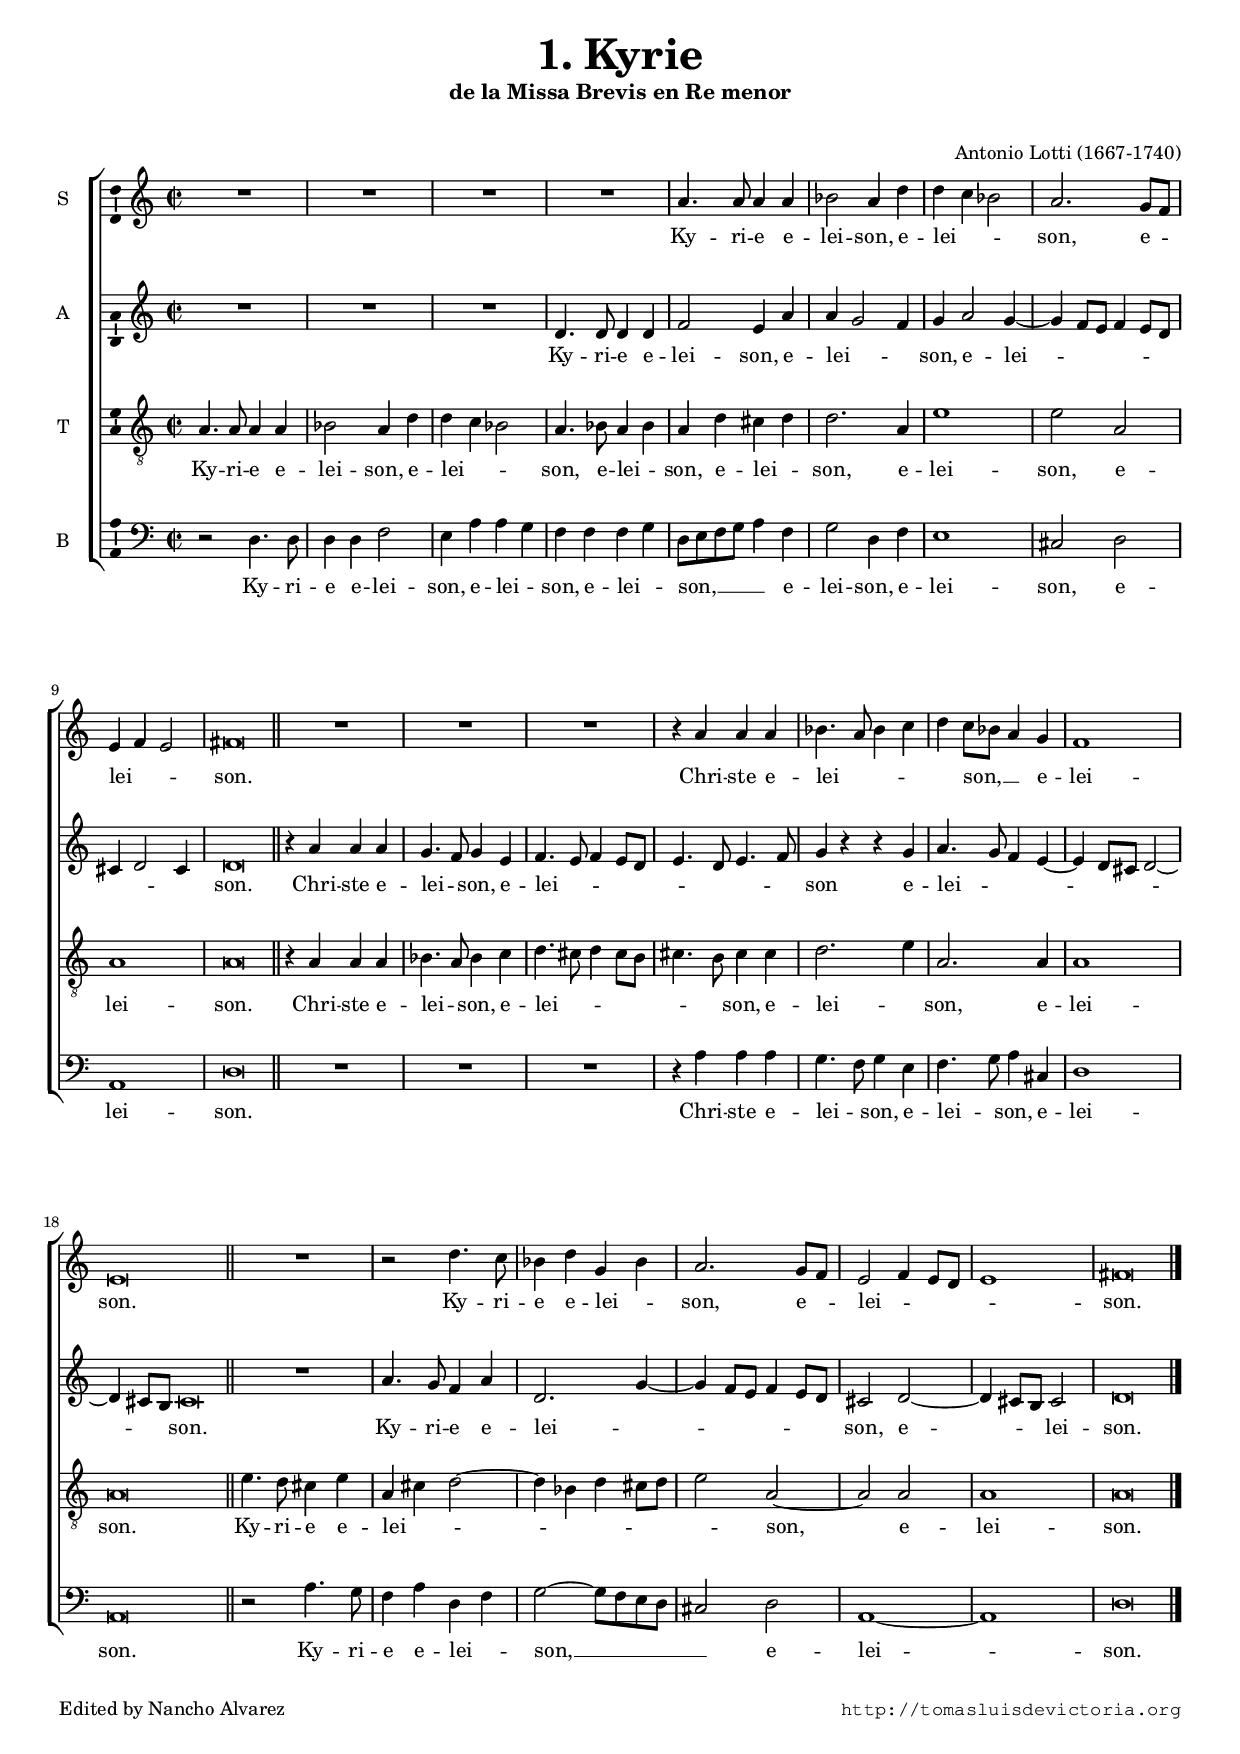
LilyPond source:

\version "2.18.0"

#(set-default-paper-size "a4")
#(set-global-staff-size 16.5)
#(ly:set-option 'point-and-click #f)
%mobile -s15.5 -i0.5

italicas=\override LyricText.font-shape = #'italic
rectas=\override LyricText.font-shape = #'upright
ss=\once \set suggestAccidentals = ##t
mtempo={\tempo 4 = 100}
mtempob={\tempo 4 = 50}


htitle="1. Kyrie de la Missa Brevis en Re menor"
hcomposer="Lotti"

% messa del primo tuono
% valores a la mitad, salvo benedictus, a la cuarta parte
% armadura sin bemol

\header {
	title=\markup{\fontsize #3 "1. Kyrie"} 
	subtitle="de la Missa Brevis en Re menor"
	subsubtitle=\markup{\column{" "}}
	composer="Antonio Lotti (1667-1740)"
        pdfauthor=\composer
	%opus="(-)"
	%poet=\markup{}
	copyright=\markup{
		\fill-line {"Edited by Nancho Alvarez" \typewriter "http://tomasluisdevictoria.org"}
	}
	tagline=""
}


global =  {\time  2/2 \key c \major  \skip 1*10 \bar "||"
           \skip 1*8 \bar "||"
           %tablet \break
           \skip 1*7  \bar "|."}

cantus = {
	R1*4
%5
	a'4. a'8 a'4 a' |
	bes'2 a'4 d'' | % bes'4 bes
	d'' c'' bes'2 | % bes'4. bes'8
	a'2. g'8 f' | 
	e'4 f' e'2 | % e'4. e'8
%10
	fis'\breve*1/2
	R1*3
	r4 a' a' a' |
%15
	bes'4. a'8 bes'4 c'' | % b'4. a'8 b'4 cis''
	d'' c''8 bes' a'4 g' | 
	f'1 |
	e'\breve*1/2 | 
	R1
%20
	r2 d''4. c''8 |
	bes'4 d'' g' bes' |
	a'2. g'8 f' |
	e'2 f'4 e'8 d' |
	e'1 |
%25
	fis'\breve*1/2
}



altus = {
	R1*3
	d'4. d'8 d'4 d' | % d'4. d'8 d'4. e'8
%5
	f'2 e'4 a' | % f'4 f'
	a' g'2 f'4 |
	g' a'2 g'4 ~ |
	g' f'8 e' f'4 e'8 d' |
	cis'4 d'2 cis'4 |
%10
	d'\breve*1/2
	r4 a' a' a' |
	g'4. f'8 g'4 e' |
	f'4. e'8 f'4 e'8 d' |
	e'4. d'8 e'4. f'8 |
%15
	g'4 r r g' |
	a'4. g'8 f'4 e' ~ |
	e' d'8 cis' d'2 ~ |
	d'4 cis'8 b \mtempob cis'\breve*1/4 |
        \mtempo
	R1 |
%20
	a'4. g'8 f'4 a' |
	d'2. g'4 ~ |
	g' f'8 e' f'4 e'8 d' |
	cis'2 d' ~ |
	d'4 cis'8 b cis'2 | % cis'4. cis'8
%25
	d'\breve*1/2
}



tenor = {
	a4. a8 a4 a |
	bes2 a4 d' | % bes4 bes
	d' c' bes2 | % bes4. bes8
	a4. bes8 a4 bes |
%5
	a d' cis' d' |
	d'2. a4 |
	e'1 | % e'2. e'4
	e'2 a |
	a1 | % a2. a4
%10
	a\breve*1/2
	r4 a a a |
	bes4. a8 bes4 c' | % b4. a8 b4 cis'
	d'4. cis'8 d'4 cis'8 b |
	cis'4. b8 cis'4 cis' |
%15
	d'2. e'4 |
	a2. a4 | % a4 d'2 a4 en la primera fuente
	a1 | % a2 gis
	a\breve*1/2
	e'4. d'8 cis'4 e' |
%20
	a cis' d'2 ~ |
	d'4 bes d' cis'8 d' |
	e'2 a ~ |
	a a |
	a1 |
%25
	a\breve*1/2
}



bassus =  {
        r2 d4. d8 |
	d4 d f2 | % f4 f
	e4 a a g |
	f f f g |
%5
	d8 e f g a4 f |
	g2 d4 f | % d4 d
	e1 |
	cis2 d |
	a,1 | % a,2. a,4
%10
	d\breve*1/2
	R1*3
	r4 a a a |
%15
	g4. f8 g4 e |
	f4. g8 a4 cis |
	d1 |
	a,\breve*1/2
	r2 a4. g8 |
%20
	f4 a d f |
	g2 ~ g8 f e d |
	cis2 d |
	a,1 ~ |
	a, |
%25
	d\breve*1/2
}



textocantus=\lyricmode {
Ky -- ri -- e e -- lei -- son,
e -- lei -- _ _ son,
e -- _ lei -- _ _ son.
Chri -- ste e -- lei -- _ _ _ _ son, __ _ _ 
e -- lei -- son.
Ky -- ri -- e e -- lei -- _ son,
e -- _ lei -- _ _ _ _ son.
}


textoaltus=\lyricmode {
Ky -- ri -- e e -- lei -- son,
e -- lei -- _ _ son,
e -- lei -- _ _ _ _ _ _ _ _ _ son.
Chri -- ste e -- lei -- _ son, 
e -- lei -- _ _ _ _ _ _ _ _ son
e -- lei -- _ _ _ _ _ _ _ _ _ _ son.
Ky -- ri -- e e -- lei -- _ _ _ _ _ _ _ son,
e -- _ _ _ lei -- son.

}


textotenor=\lyricmode {
Ky -- ri -- e e -- lei -- son,
e --  lei -- _ _ son,
e -- lei -- _ son,
e -- lei -- _ son,
e -- lei --  son,
e -- lei -- son.
Chri -- ste e -- lei -- _ son, 
e -- lei -- _ _ _ _ _ _ son,
e -- lei -- _ son,
e -- lei -- son.
Ky -- ri -- e e -- lei -- _ _ _ _ _ _ _ _ son, _
e -- lei -- son.

}


textobassus=\lyricmode { 
Ky -- ri -- e e -- lei -- son,
e --  lei -- _ son,
e -- lei -- _ son, __ _ _ _ _ % la letra cambia
e -- lei -- son,
e -- lei -- son,
e -- lei -- son.
Chri -- ste e -- lei -- _ son, 
e -- lei -- _ son,
e -- lei -- son.
Ky -- ri -- e e -- lei -- _ son, __ _ _ _ _ _ 
e -- lei -- _ son.

}


\score {\transpose c' c'{
\new ChoirStaff<<

	\new Staff <<\global
	\new Voice="v1" {
		\set Staff.instrumentName="S "
		\clef "treble"
		\cantus }
	\new Lyrics \lyricsto "v1" {\textocantus }
	>>

	\new Staff <<\global
	\new Voice="v2" {
		\set Staff.instrumentName="A "
		\clef "treble"
		\altus }
	\new Lyrics \lyricsto "v2" {\textoaltus }
	>>
	
	\new Staff <<\global
	\new Voice="v3" {
		\set Staff.instrumentName="T "
		\clef "G_8"
		\tenor }
	\new Lyrics \lyricsto "v3" {\textotenor }
	>>

	\new Staff <<\global
	\new Voice="v4" {
		\set Staff.instrumentName="B "
		\clef "bass"
		\bassus }
	\new Lyrics \lyricsto "v4" {\textobassus }
	>>
	
>>

	} % transpose

\layout{ 
	\context {\Lyrics 
		\override VerticalAxisGroup.staff-affinity = #UP
		\override VerticalAxisGroup.nonstaff-relatedstaff-spacing =
			#'((basic-distance . 0) (minimum-distance . 0) (padding . 1))
		%\override LyricText.font-size = #1.2
		\override LyricHyphen.minimum-distance = #0.5
	}
	\context {\Score 
		tempoHideNote = ##t
		\override BarNumber.padding = #2 
	}
	\context {\Voice 
		melismaBusyProperties = #'()
		%autoBeaming = ##f
	}
	\context {\Staff 
                %\RemoveEmptyStaves
                %\override VerticalAxisGroup.remove-first = ##t
		\override VerticalAxisGroup.staff-staff-spacing =
			#'((basic-distance . 12) (minimum-distance . 0) (padding . 1))
		\consists Ambitus_engraver 
		\override LigatureBracket.padding = #1
	}
}

%\midi { \mtempo }

}


\paper{
	evenHeaderMarkup=\markup  \fill-line { \fromproperty #'page:page-number-string \htitle \hcomposer }
	oddHeaderMarkup= \markup  \fill-line { \on-the-fly #not-first-page \hcomposer \on-the-fly #not-first-page \htitle \on-the-fly #not-first-page \fromproperty #'page:page-number-string }
	%system-count=20
	%page-count = 8
	ragged-last-bottom = ##f
	indent=0.7\cm
	system-system-spacing =
	#'((basic-distance . 20) (minimum-distance . 0) (padding . 5))
	top-system-spacing = % header
	#'((basic-distance . 8) (minimum-distance . 0) (padding . 0))
	last-bottom-spacing = % footer
	#'((basic-distance . 12) (minimum-distance . 0) (padding . 0))

}
